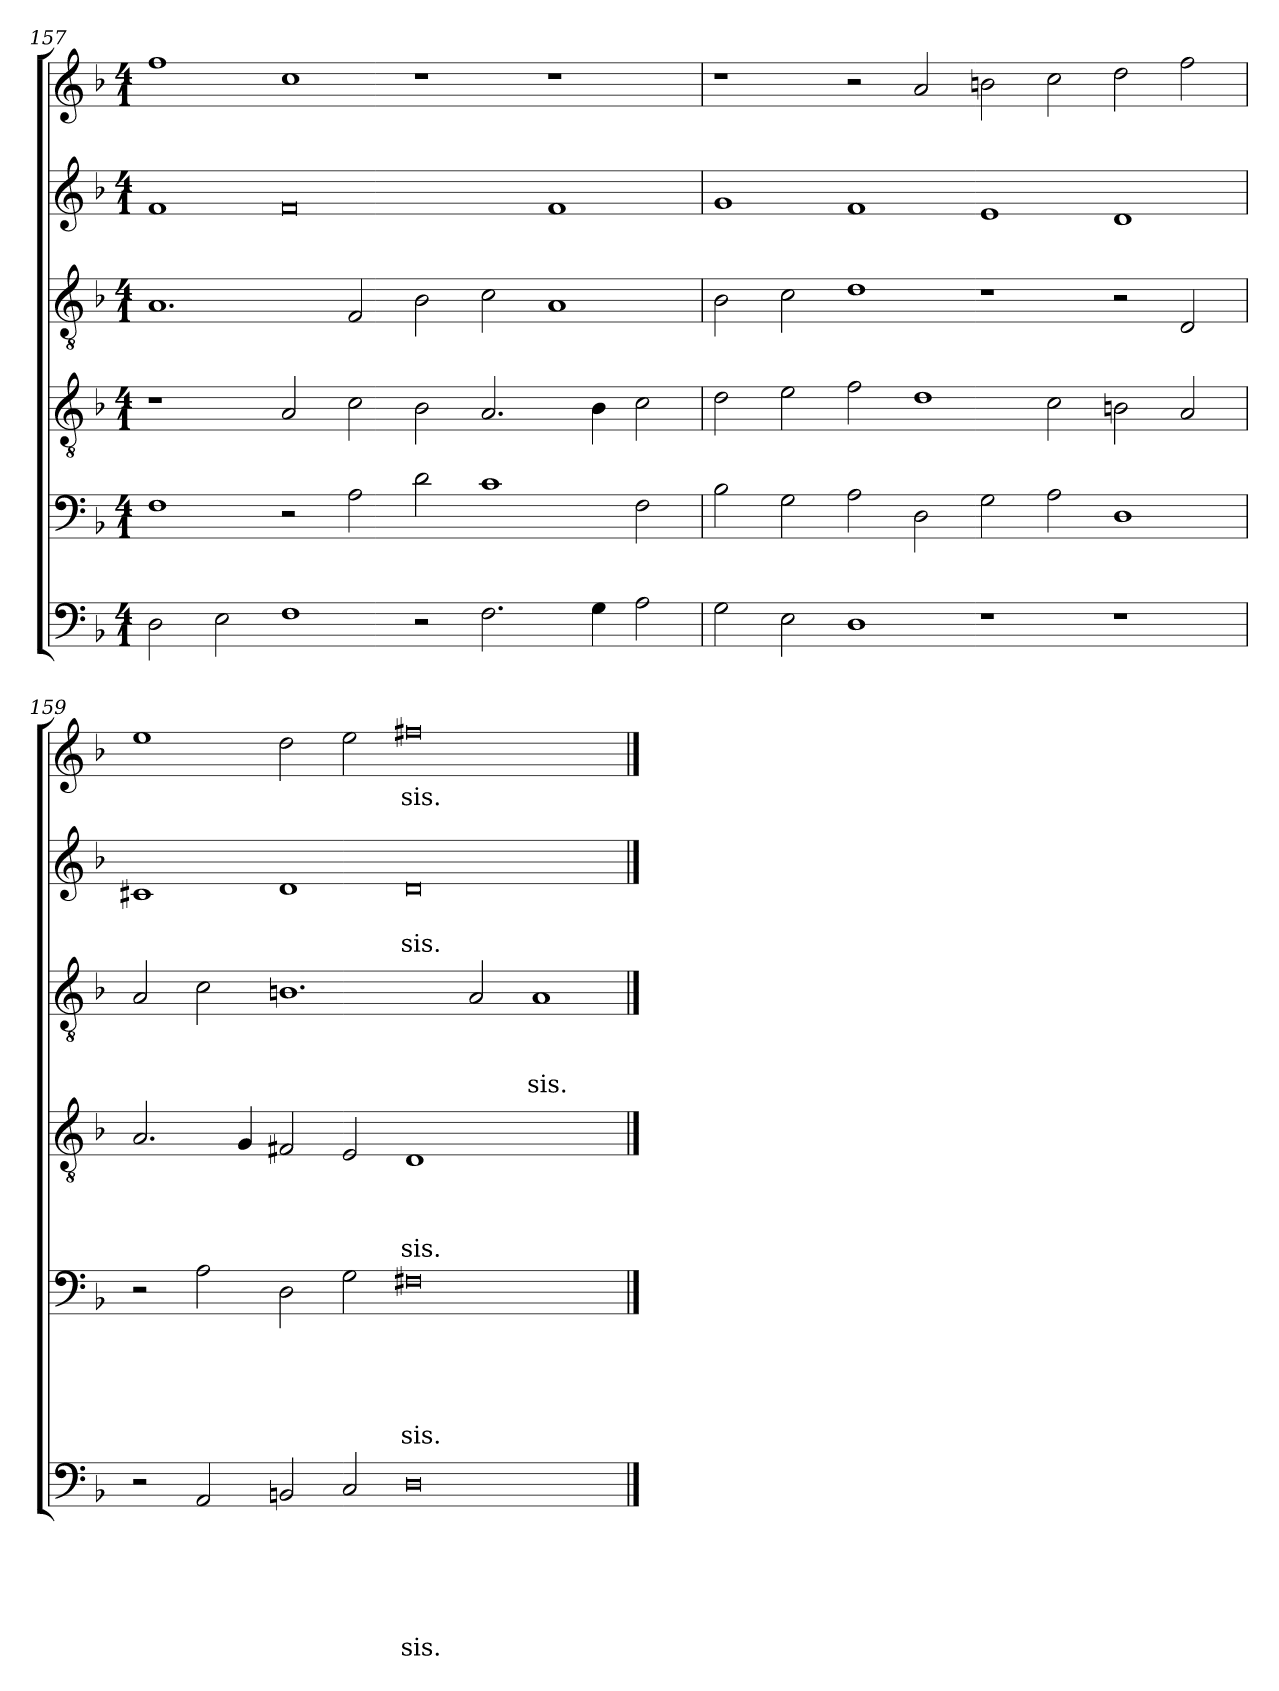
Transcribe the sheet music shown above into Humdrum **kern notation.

**kern	**text	**text	**text	**text	**text	**text	**kern	**text	**text	**text	**text	**text	**kern	**text	**text	**text	**text	**kern	**text	**text	**text	**kern	**text	**text	**kern	**text
*part6	*part6	*part6	*part6	*part6	*part6	*part6	*part5	*part5	*part5	*part5	*part5	*part5	*part4	*part4	*part4	*part4	*part4	*part3	*part3	*part3	*part3	*part2	*part2	*part2	*part1	*part1
*staff6	*staff6	*staff6	*staff6	*staff6	*staff6	*staff6	*staff5	*staff5	*staff5	*staff5	*staff5	*staff5	*staff4	*staff4	*staff4	*staff4	*staff4	*staff3	*staff3	*staff3	*staff3	*staff2	*staff2	*staff2	*staff1	*staff1
!!LO:LB:g=z
*clefF4	*	*	*	*	*	*	*clefF4	*	*	*	*	*	*clefGv2	*	*	*	*	*clefGv2	*	*	*	*clefG2	*	*	*clefG2	*
*k[b-]	*	*	*	*	*	*	*k[b-]	*	*	*	*	*	*k[b-]	*	*	*	*	*k[b-]	*	*	*	*k[b-]	*	*	*k[b-]	*
*F:	*	*	*	*	*	*	*F:	*	*	*	*	*	*F:	*	*	*	*	*F:	*	*	*	*F:	*	*	*F:	*
*M4/1	*	*	*	*	*	*	*M4/1	*	*	*	*	*	*M4/1	*	*	*	*	*M4/1	*	*	*	*M4/1	*	*	*M4/1	*
=157	=157	=157	=157	=157	=157	=157	=157	=157	=157	=157	=157	=157	=157	=157	=157	=157	=157	=157	=157	=157	=157	=157	=157	=157	=157	=157
2D\	.	.	.	.	.	.	1F	.	.	.	.	.	1r	.	.	.	.	1.A	.	.	.	1f	.	.	1ff	.
2E\	.	.	.	.	.	.	.	.	.	.	.	.	.	.	.	.	.	.	.	.	.	.	.	.	.	.
1F	.	.	.	.	.	.	2r	.	.	.	.	.	2A/	.	.	.	.	.	.	.	.	0f	.	.	1cc	.
.	.	.	.	.	.	.	2A\	.	.	.	.	.	2c\	.	.	.	.	2F/	.	.	.	.	.	.	.	.
2r	.	.	.	.	.	.	2d\	.	.	.	.	.	2B-\	.	.	.	.	2B-\	.	.	.	.	.	.	1r	.
2.F\	.	.	.	.	.	.	1c	.	.	.	.	.	2.A/	.	.	.	.	2c\	.	.	.	.	.	.	.	.
.	.	.	.	.	.	.	.	.	.	.	.	.	.	.	.	.	.	1A	.	.	.	1f	.	.	1r	.
4G\	.	.	.	.	.	.	.	.	.	.	.	.	4B-\	.	.	.	.	.	.	.	.	.	.	.	.	.
2A\	.	.	.	.	.	.	2F\	.	.	.	.	.	2c\	.	.	.	.	.	.	.	.	.	.	.	.	.
=158	=158	=158	=158	=158	=158	=158	=158	=158	=158	=158	=158	=158	=158	=158	=158	=158	=158	=158	=158	=158	=158	=158	=158	=158	=158	=158
2G\	.	.	.	.	.	.	2B-\	.	.	.	.	.	2d\	.	.	.	.	2B-\	.	.	.	1g	.	.	1r	.
2E\	.	.	.	.	.	.	2G\	.	.	.	.	.	2e\	.	.	.	.	2c\	.	.	.	.	.	.	.	.
1D	.	.	.	.	.	.	2A\	.	.	.	.	.	2f\	.	.	.	.	1d	.	.	.	1f	.	.	2r	.
.	.	.	.	.	.	.	2D\	.	.	.	.	.	1d	.	.	.	.	.	.	.	.	.	.	.	2a/	.
1r	.	.	.	.	.	.	2G\	.	.	.	.	.	.	.	.	.	.	1r	.	.	.	1e	.	.	2bn\	.
.	.	.	.	.	.	.	2A\	.	.	.	.	.	2c\	.	.	.	.	.	.	.	.	.	.	.	2cc\	.
1r	.	.	.	.	.	.	1D	.	.	.	.	.	2Bn\	.	.	.	.	2r	.	.	.	1d	.	.	2dd\	.
.	.	.	.	.	.	.	.	.	.	.	.	.	2A/	.	.	.	.	2D/	.	.	.	.	.	.	2ff\	.
=159	=159	=159	=159	=159	=159	=159	=159	=159	=159	=159	=159	=159	=159	=159	=159	=159	=159	=159	=159	=159	=159	=159	=159	=159	=159	=159
2r	.	.	.	.	.	.	2r	.	.	.	.	.	2.A/	.	.	.	.	2A/	.	.	.	1c#X	.	.	1ee	.
2AA/	.	.	.	.	.	.	2A\	.	.	.	.	.	.	.	.	.	.	2c\	.	.	.	.	.	.	.	.
.	.	.	.	.	.	.	.	.	.	.	.	.	4G/	.	.	.	.	.	.	.	.	.	.	.	.	.
2BBn/	.	.	.	.	.	.	2D\	.	.	.	.	.	2F#X/	.	.	.	.	1.Bn	.	.	.	1d	.	.	2dd\	.
2C/	.	.	.	.	.	.	2G\	.	.	.	.	.	2E/	.	.	.	.	.	.	.	.	.	.	.	2ee\	.
0D	.	.	.	.	.	-sis.	0F#X	.	.	.	.	-sis.	1D	.	.	.	-sis.	.	.	.	.	0d	.	-sis.	0ff#X	-sis.
.	.	.	.	.	.	.	.	.	.	.	.	.	.	.	.	.	.	2A/	.	.	.	.	.	.	.	.
.	.	.	.	.	.	.	.	.	.	.	.	.	1ryy	.	.	.	.	1A	.	.	-sis.	.	.	.	.	.
==	==	==	==	==	==	==	==	==	==	==	==	==	==	==	==	==	==	==	==	==	==	==	==	==	==	==
*-	*-	*-	*-	*-	*-	*-	*-	*-	*-	*-	*-	*-	*-	*-	*-	*-	*-	*-	*-	*-	*-	*-	*-	*-	*-	*-
